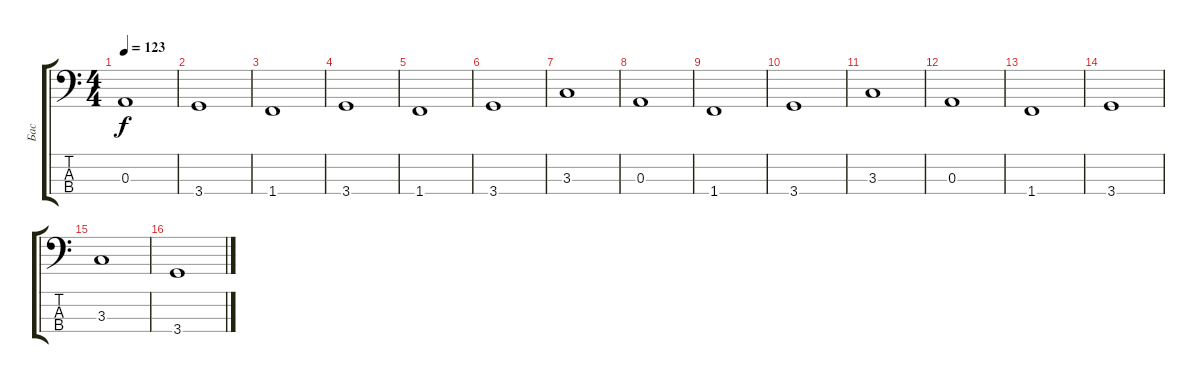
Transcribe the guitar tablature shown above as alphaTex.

\track ("Бас" "Бас") {instrument electricbassfinger}
\staff {score tabs}
\tuning (G2 D2 A1 E1) {hide}
\ts (4 4)
\tempo 123
\clef f4
\ks c
0.3.1{dy f} |
3.4.1 |
1.4.1 |
3.4.1 |
1.4.1 |
3.4.1 |
3.3.1 |
0.3.1 |
1.4.1 |
3.4.1 |
3.3.1 |
0.3.1 |
1.4.1 |
3.4.1 |
3.3.1 |
3.4.1
